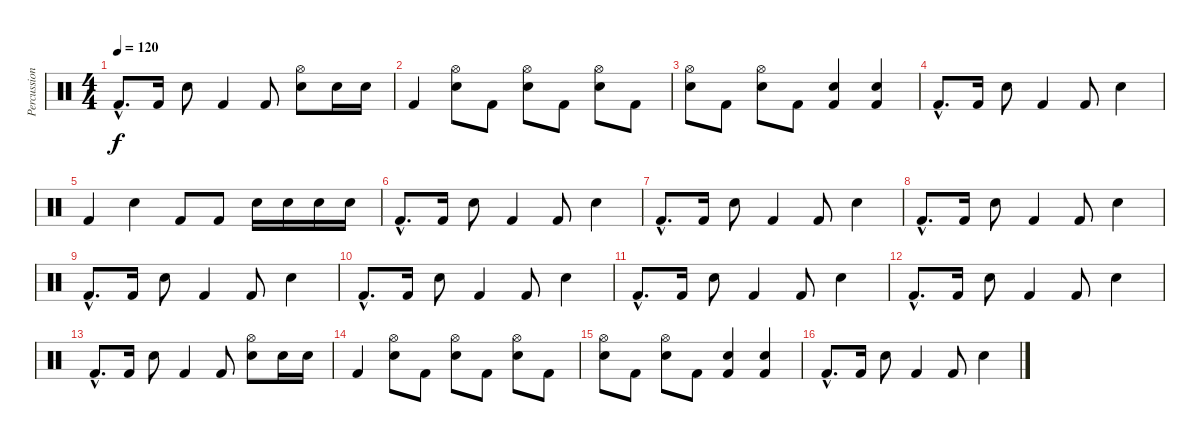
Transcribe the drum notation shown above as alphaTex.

\track ("Percussion" "Percussion") {instrument percussion}
\staff {score}
\articulation defaults
\ts (4 4)
\tempo 120
\clef neutral
\ks c "Kick (hit) 2"{hac}.8{d dy f} "Kick (hit) 2".16 "Snare (hit) 2".8 "Kick (hit) 2".4 "Kick (hit) 2".8
("Snare (hit) 2" "Hi-Hat (open)").8 "Snare (hit) 2".16 "Snare (hit) 2".16 |
"Kick (hit) 2".4 ("Snare (hit) 2" "Hi-Hat (open)").8 "Kick (hit) 2".8 ("Snare (hit) 2" "Hi-Hat (open)").8 "Kick (hit) 2".8 ("Snare (hit) 2" "Hi-Hat (open)").8 "Kick (hit) 2".8 |
("Snare (hit) 2" "Hi-Hat (open)").8 "Kick (hit) 2".8 ("Snare (hit) 2" "Hi-Hat (open)").8 "Kick (hit) 2".8 ("Snare (hit) 2" "Kick (hit) 2").4 ("Snare (hit) 2" "Kick (hit) 2").4 |
"Kick (hit) 2"{hac}.8{d} "Kick (hit) 2".16 "Snare (hit) 2".8 "Kick (hit) 2".4 "Kick (hit) 2".8 "Snare (hit) 2".4 |
"Kick (hit) 2".4 "Snare (hit) 2".4 "Kick (hit) 2".8 "Kick (hit) 2".8 "Snare (hit) 2".16 "Snare (hit) 2".16 "Snare (hit) 2".16 "Snare (hit) 2".16 |
"Kick (hit) 2"{hac}.8{d} "Kick (hit) 2".16 "Snare (hit) 2".8 "Kick (hit) 2".4 "Kick (hit) 2".8 "Snare (hit) 2".4 |
"Kick (hit) 2"{hac}.8{d} "Kick (hit) 2".16 "Snare (hit) 2".8 "Kick (hit) 2".4 "Kick (hit) 2".8 "Snare (hit) 2".4 |
"Kick (hit) 2"{hac}.8{d} "Kick (hit) 2".16 "Snare (hit) 2".8 "Kick (hit) 2".4 "Kick (hit) 2".8 "Snare (hit) 2".4 |
"Kick (hit) 2"{hac}.8{d} "Kick (hit) 2".16 "Snare (hit) 2".8 "Kick (hit) 2".4 "Kick (hit) 2".8 "Snare (hit) 2".4 |
"Kick (hit) 2"{hac}.8{d} "Kick (hit) 2".16 "Snare (hit) 2".8 "Kick (hit) 2".4 "Kick (hit) 2".8 "Snare (hit) 2".4 |
"Kick (hit) 2"{hac}.8{d} "Kick (hit) 2".16 "Snare (hit) 2".8 "Kick (hit) 2".4 "Kick (hit) 2".8 "Snare (hit) 2".4 |
"Kick (hit) 2"{hac}.8{d} "Kick (hit) 2".16 "Snare (hit) 2".8 "Kick (hit) 2".4 "Kick (hit) 2".8 "Snare (hit) 2".4 |
"Kick (hit) 2"{hac}.8{d} "Kick (hit) 2".16 "Snare (hit) 2".8 "Kick (hit) 2".4 "Kick (hit) 2".8 ("Snare (hit) 2" "Hi-Hat (open)").8 "Snare (hit) 2".16 "Snare (hit) 2".16 |
"Kick (hit) 2".4 ("Snare (hit) 2" "Hi-Hat (open)").8 "Kick (hit) 2".8 ("Snare (hit) 2" "Hi-Hat (open)").8 "Kick (hit) 2".8 ("Snare (hit) 2" "Hi-Hat (open)").8 "Kick (hit) 2".8 |
("Snare (hit) 2" "Hi-Hat (open)").8 "Kick (hit) 2".8 ("Snare (hit) 2" "Hi-Hat (open)").8 "Kick (hit) 2".8 ("Snare (hit) 2" "Kick (hit) 2").4 ("Snare (hit) 2" "Kick (hit) 2").4 |
"Kick (hit) 2"{hac}.8{d} "Kick (hit) 2".16 "Snare (hit) 2".8 "Kick (hit) 2".4 "Kick (hit) 2".8 "Snare (hit) 2".4
